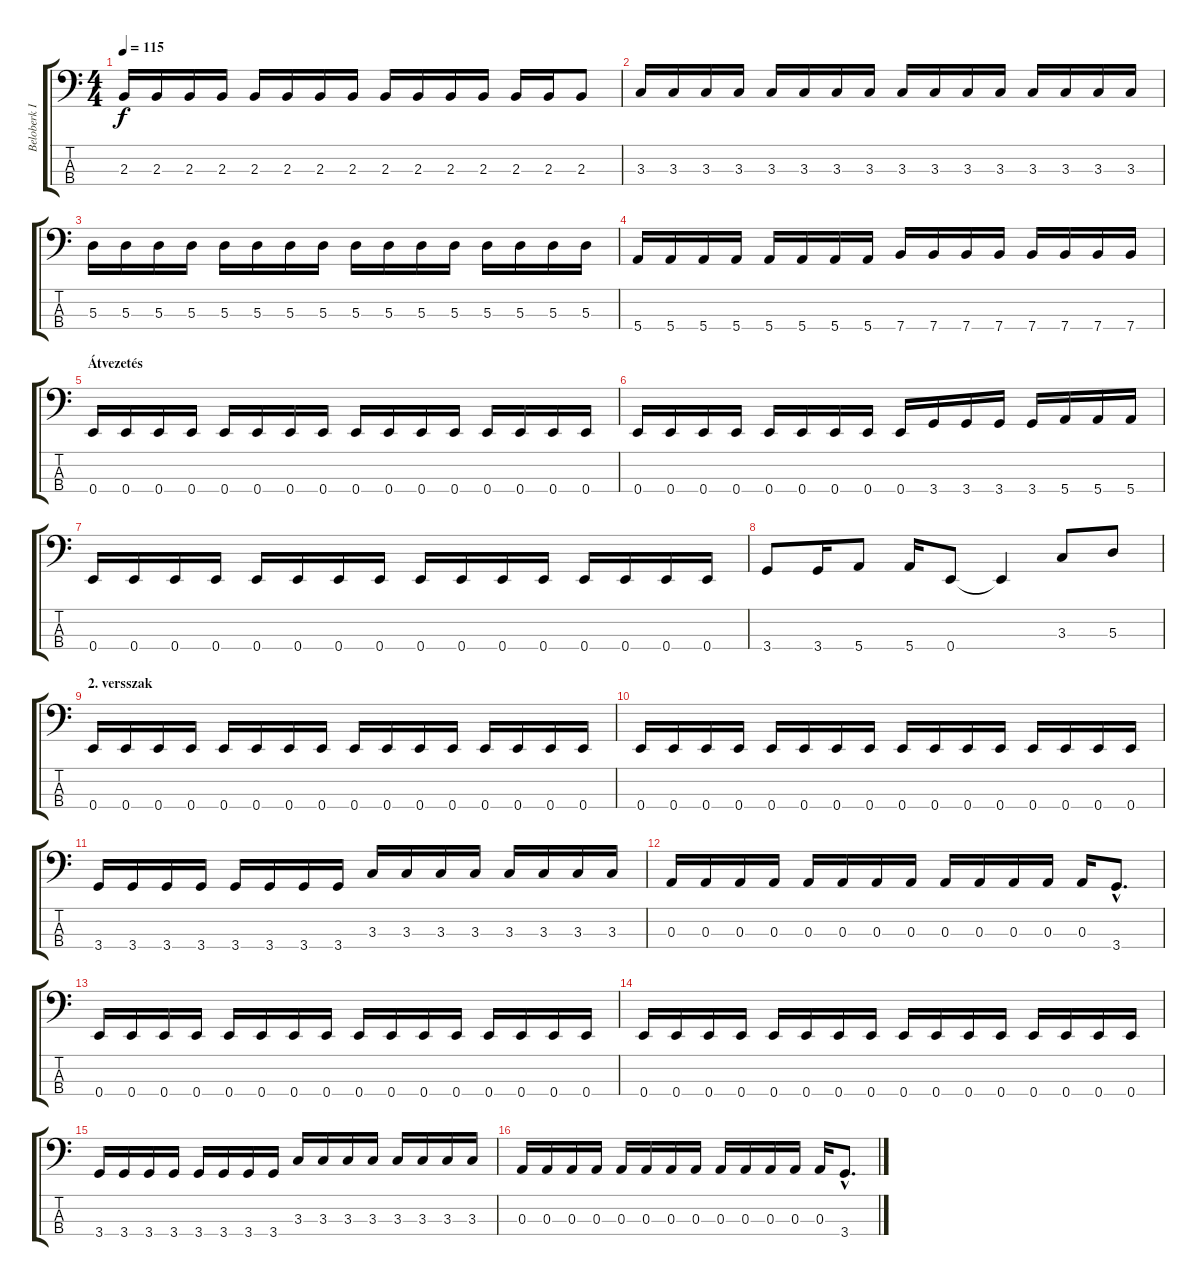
\track ("Beloberk István /basszus/" "Beloberk I") {instrument electricbassfinger}
\staff {score tabs}
\tuning (G2 D2 A1 E1) {hide}
\ts (4 4)
\tempo 115
\clef f4
\ks c
2.3.16{dy f} 2.3.16 2.3.16 2.3.16 2.3.16 2.3.16 2.3.16 2.3.16 2.3.16 2.3.16 2.3.16 2.3.16 2.3.16 2.3.16 2.3.8 |
3.3.16 3.3.16 3.3.16 3.3.16 3.3.16 3.3.16 3.3.16 3.3.16 3.3.16 3.3.16 3.3.16 3.3.16 3.3.16 3.3.16 3.3.16 3.3.16 |
5.3.16 5.3.16 5.3.16 5.3.16 5.3.16 5.3.16 5.3.16 5.3.16 5.3.16 5.3.16 5.3.16 5.3.16 5.3.16 5.3.16 5.3.16 5.3.16 |
5.4.16 5.4.16 5.4.16 5.4.16 5.4.16 5.4.16 5.4.16 5.4.16 7.4.16 7.4.16 7.4.16 7.4.16 7.4.16 7.4.16 7.4.16 7.4.16 |
\section ("" "Átvezetés")
0.4.16 0.4.16 0.4.16 0.4.16 0.4.16 0.4.16 0.4.16 0.4.16 0.4.16 0.4.16 0.4.16 0.4.16 0.4.16 0.4.16 0.4.16 0.4.16 |
0.4.16 0.4.16 0.4.16 0.4.16 0.4.16 0.4.16 0.4.16 0.4.16 0.4.16 3.4.16 3.4.16 3.4.16 3.4.16 5.4.16 5.4.16 5.4.16 |
0.4.16 0.4.16 0.4.16 0.4.16 0.4.16 0.4.16 0.4.16 0.4.16 0.4.16 0.4.16 0.4.16 0.4.16 0.4.16 0.4.16 0.4.16 0.4.16 |
3.4.8 3.4.16 5.4.8 5.4.16 0.4.8 0.4{t}.4 3.3.8 5.3.8 |
\section ("" "2. versszak")
0.4.16 0.4.16 0.4.16 0.4.16 0.4.16 0.4.16 0.4.16 0.4.16 0.4.16 0.4.16 0.4.16 0.4.16 0.4.16 0.4.16 0.4.16 0.4.16 |
0.4.16 0.4.16 0.4.16 0.4.16 0.4.16 0.4.16 0.4.16 0.4.16 0.4.16 0.4.16 0.4.16 0.4.16 0.4.16 0.4.16 0.4.16 0.4.16 |
3.4.16 3.4.16 3.4.16 3.4.16 3.4.16 3.4.16 3.4.16 3.4.16 3.3.16 3.3.16 3.3.16 3.3.16 3.3.16 3.3.16 3.3.16 3.3.16 |
0.3.16 0.3.16 0.3.16 0.3.16 0.3.16 0.3.16 0.3.16 0.3.16 0.3.16 0.3.16 0.3.16 0.3.16 0.3.16 3.4{hac}.8{d} |
0.4.16 0.4.16 0.4.16 0.4.16 0.4.16 0.4.16 0.4.16 0.4.16 0.4.16 0.4.16 0.4.16 0.4.16 0.4.16 0.4.16 0.4.16 0.4.16 |
0.4.16 0.4.16 0.4.16 0.4.16 0.4.16 0.4.16 0.4.16 0.4.16 0.4.16 0.4.16 0.4.16 0.4.16 0.4.16 0.4.16 0.4.16 0.4.16 |
3.4.16 3.4.16 3.4.16 3.4.16 3.4.16 3.4.16 3.4.16 3.4.16 3.3.16 3.3.16 3.3.16 3.3.16 3.3.16 3.3.16 3.3.16 3.3.16 |
0.3.16 0.3.16 0.3.16 0.3.16 0.3.16 0.3.16 0.3.16 0.3.16 0.3.16 0.3.16 0.3.16 0.3.16 0.3.16 3.4{hac}.8{d}
